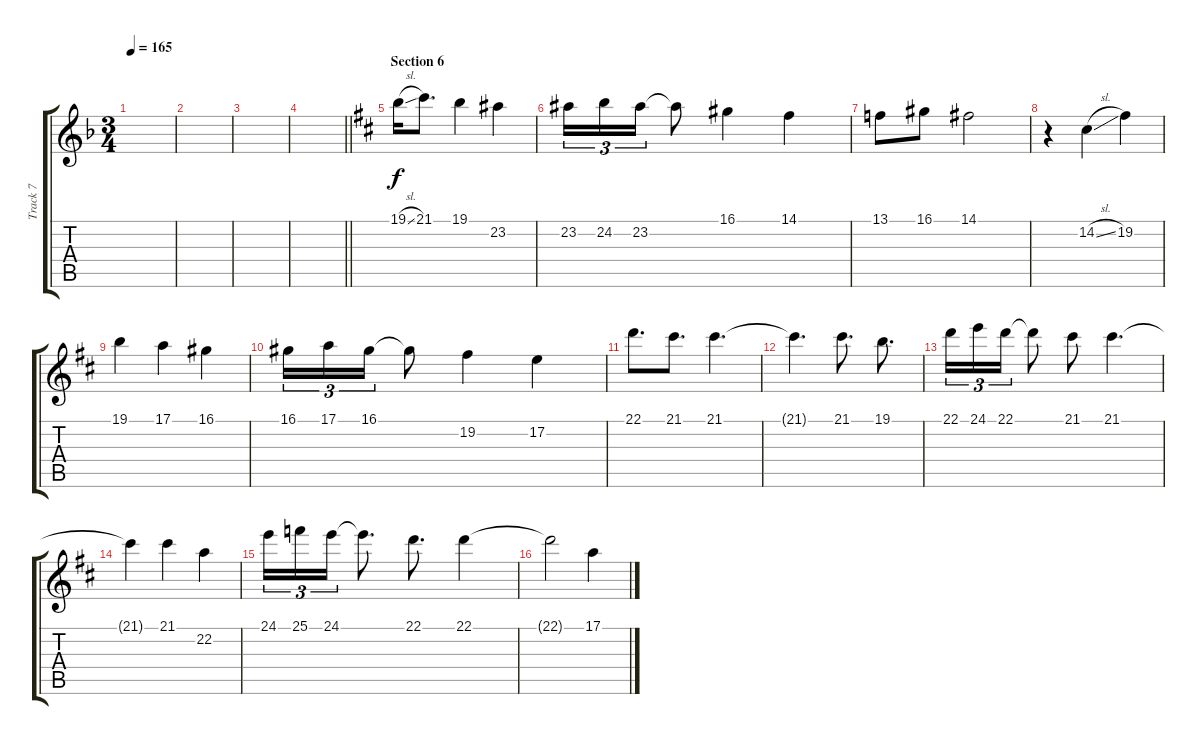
\track ("Track 7" "Track 7") {instrument shanai}
\staff {score tabs}
\tuning (E4 B3 G3 D3 A2 E2) {hide}
\ts (3 4)
\tempo 165
\clef g2
\ks f
|
|
|
\barLineRight lightlight
|
\section ("" "Section 6")
\ks d
19.1{sl}.16 21.1.8{d} 19.1.4 23.2.4 |
23.2.16{tu (3 2)} 24.2.16{tu (3 2)} 23.2.16{tu (3 2)} 23.2{t}.8 16.1.4 14.1.4 |
13.1.8 16.1.8 14.1.2 |
r.4 14.2{sl}.4 19.2.4 |
19.1.4 17.1.4 16.1.4 |
16.1.16{tu (3 2)} 17.1.16{tu (3 2)} 16.1.16{tu (3 2)} 16.1{t}.8 19.2.4 17.2.4 |
22.1.8{d} 21.1.8{d} 21.1.4{d} |
21.1{t}.4{d} 21.1.8{d} 19.1.8{d} |
22.1.16{tu (3 2)} 24.1.16{tu (3 2)} 22.1.16{tu (3 2)} 22.1{t}.8 21.1.8 21.1.4{d} |
21.1{t}.4 21.1.4 22.2.4 |
24.1.16{tu (3 2)} 25.1.16{tu (3 2)} 24.1.16{tu (3 2)} 24.1{t}.8{d} 22.1.8{d} 22.1.4 |
22.1{t}.2 17.1.4
